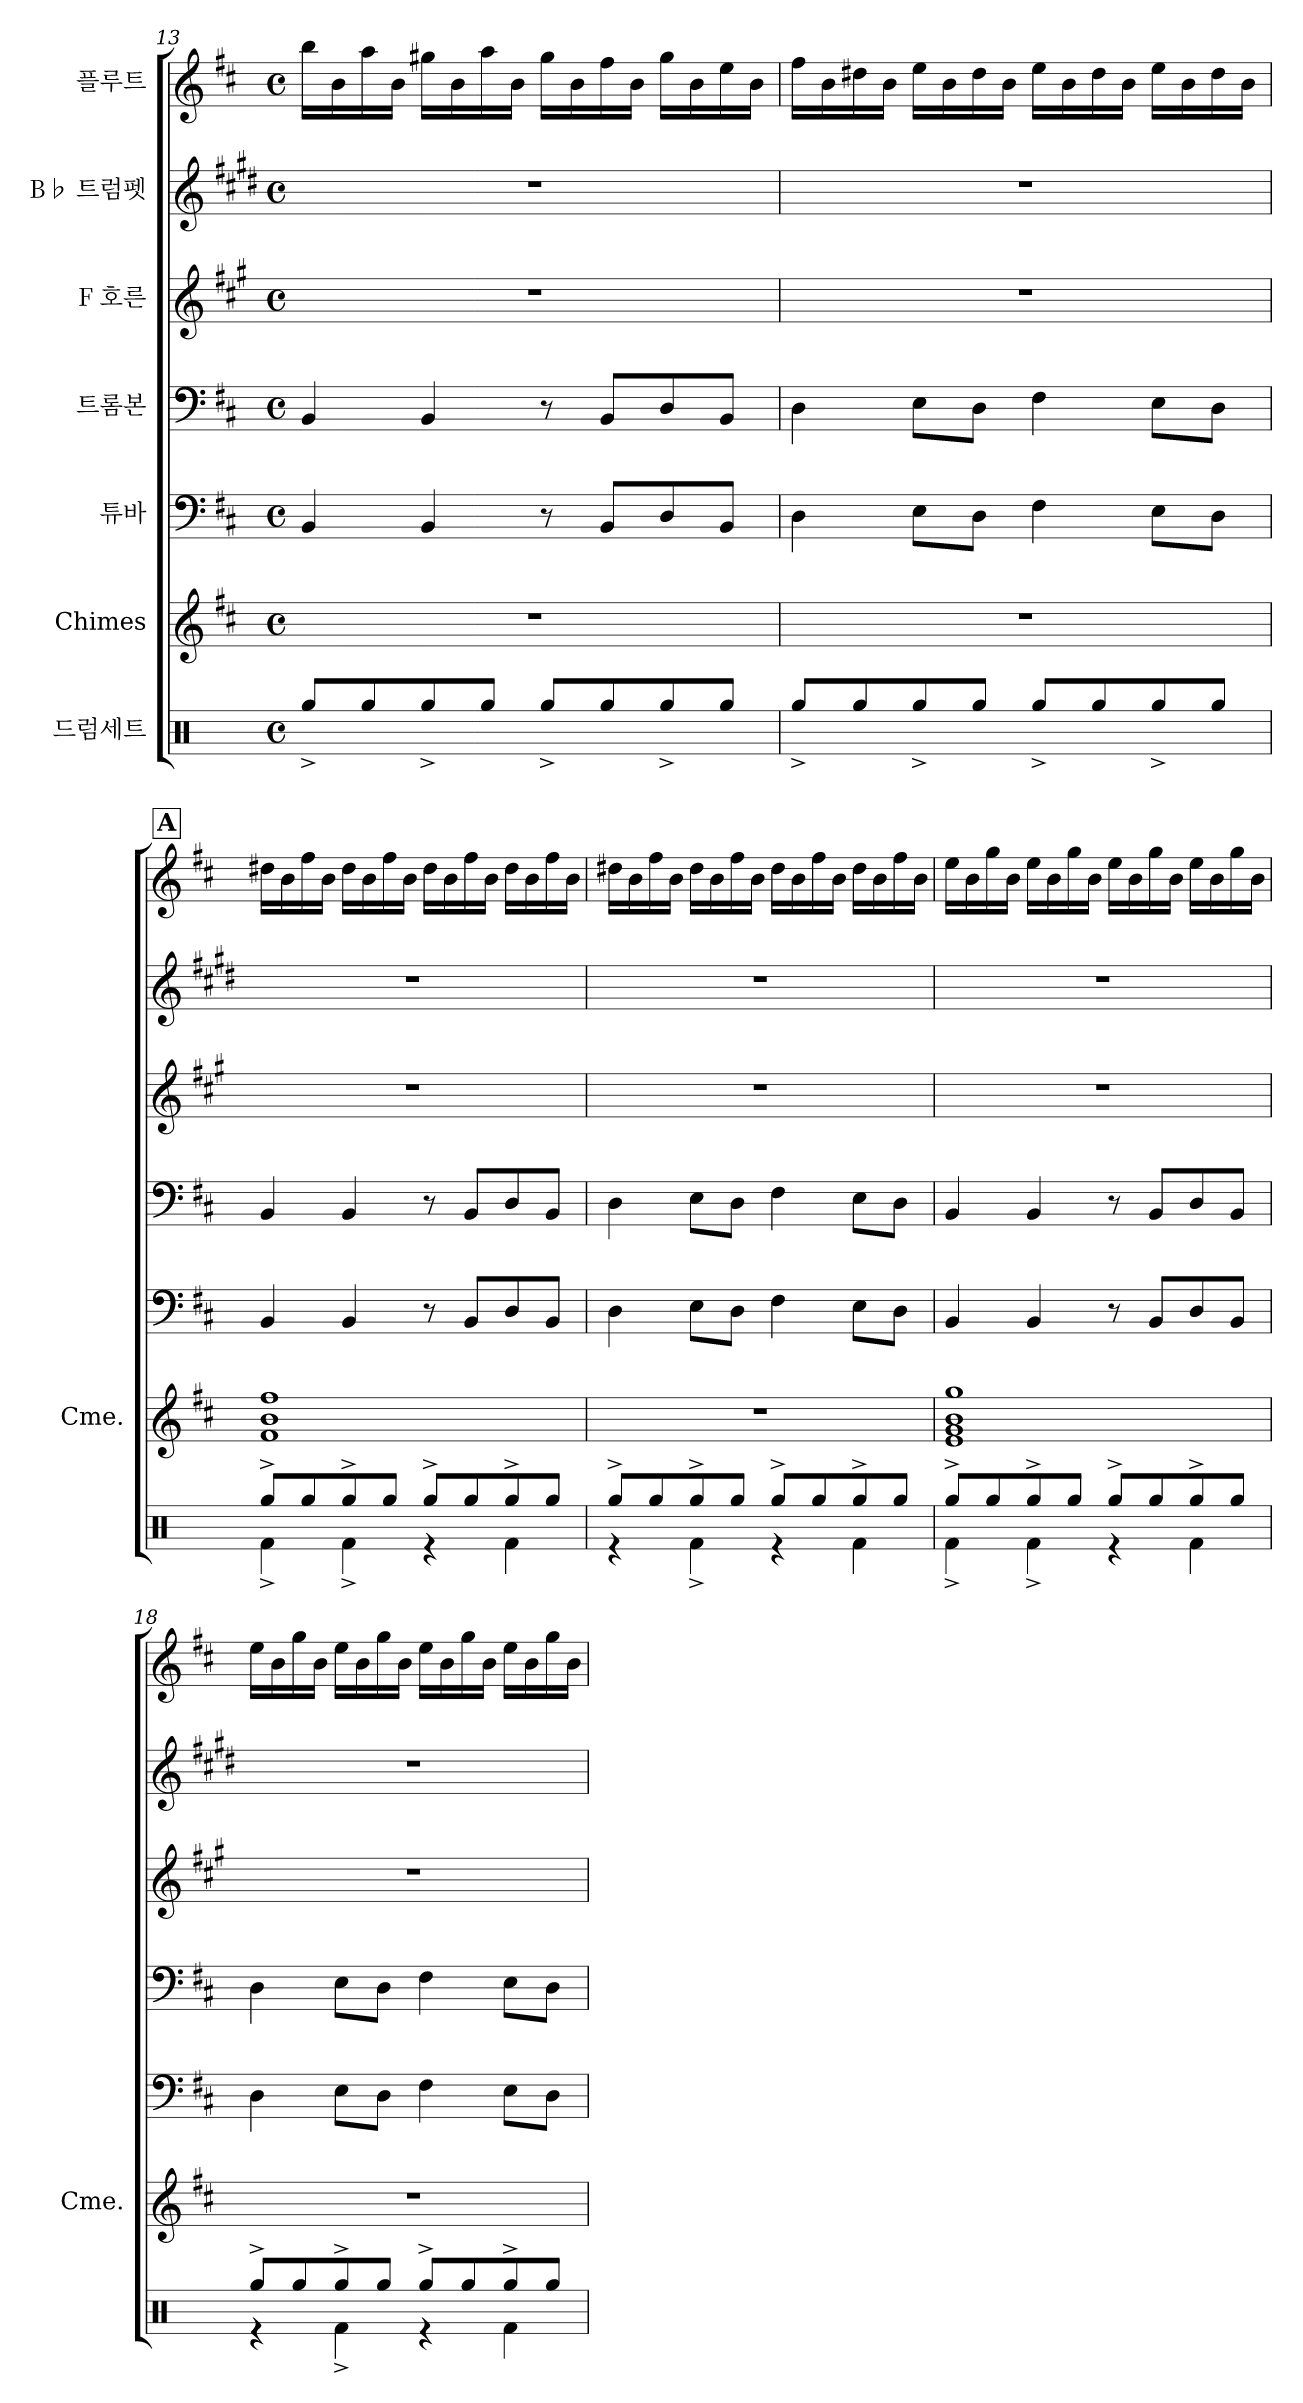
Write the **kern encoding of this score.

**kern	**kern	**kern	**kern	**kern	**kern	**kern
*part7	*part6	*part5	*part4	*part3	*part2	*part1
*staff7	*staff6	*staff5	*staff4	*staff3	*staff2	*staff1
*I"드럼세트	*I"Chimes	*I"튜바	*I"트롬본	*I"F 호른	*I"B♭ 트럼펫	*I"플루트
*	*I'Cme.	*	*	*	*	*
*clefX	*clefG2	*clefF4	*clefF4	*clefG2	*clefG2	*clefG2
*	*	*	*	*ITrd4c7	*ITrd1c2	*
*k[]	*k[f#c#]	*k[f#c#]	*k[f#c#]	*k[f#c#]	*k[f#c#]	*k[f#c#]
*M4/4	*M4/4	*M4/4	*M4/4	*M4/4	*M4/4	*M4/4
*met(c)	*met(c)	*met(c)	*met(c)	*met(c)	*met(c)	*met(c)
=13	=13	=13	=13	=13	=13	=13
8Rgg^/L	1r	4BB/	4BB/	1r	1r	16bb\LL
.	.	.	.	.	.	16b\
8Rgg/	.	.	.	.	.	16aa\
.	.	.	.	.	.	16b\JJ
8Rgg^/	.	4BB/	4BB/	.	.	16gg#X\LL
.	.	.	.	.	.	16b\
8Rgg/J	.	.	.	.	.	16aa\
.	.	.	.	.	.	16b\JJ
8Rgg^/L	.	8r	8r	.	.	16gg#\LL
.	.	.	.	.	.	16b\
8Rgg/	.	8BB/L	8BB/L	.	.	16ff#\
.	.	.	.	.	.	16b\JJ
8Rgg^/	.	8D/	8D/	.	.	16gg#\LL
.	.	.	.	.	.	16b\
8Rgg/J	.	8BB/J	8BB/J	.	.	16ee\
.	.	.	.	.	.	16b\JJ
!!LO:PB:g=z
=14	=14	=14	=14	=14	=14	=14
8Rgg^/L	1r	4D\	4D\	1r	1r	16ff#\LL
.	.	.	.	.	.	16b\
8Rgg/	.	.	.	.	.	16dd#X\
.	.	.	.	.	.	16b\JJ
8Rgg^/	.	8E\L	8E\L	.	.	16ee\LL
.	.	.	.	.	.	16b\
8Rgg/J	.	8D\J	8D\J	.	.	16dd#\
.	.	.	.	.	.	16b\JJ
8Rgg^/L	.	4F#\	4F#\	.	.	16ee\LL
.	.	.	.	.	.	16b\
8Rgg/	.	.	.	.	.	16dd#\
.	.	.	.	.	.	16b\JJ
8Rgg^/	.	8E\L	8E\L	.	.	16ee\LL
.	.	.	.	.	.	16b\
8Rgg/J	.	8D\J	8D\J	.	.	16dd#\
.	.	.	.	.	.	16b\JJ
!!LO:REH:place=s1:a:B:fs=14:t=A
=15	=15	=15	=15	=15	=15	=15
*^	*	*	*	*	*	*
8Rgg^/L	4Rf^\	1f# 1b 1ff#	4BB/	4BB/	1r	1r	16dd#X\LL
.	.	.	.	.	.	.	16b\
8Rgg/	.	.	.	.	.	.	16ff#\
.	.	.	.	.	.	.	16b\JJ
8Rgg^/	4Rf^\	.	4BB/	4BB/	.	.	16dd#\LL
.	.	.	.	.	.	.	16b\
8Rgg/J	.	.	.	.	.	.	16ff#\
.	.	.	.	.	.	.	16b\JJ
8Rgg^/L	4r	.	8r	8r	.	.	16dd#\LL
.	.	.	.	.	.	.	16b\
8Rgg/	.	.	8BB/L	8BB/L	.	.	16ff#\
.	.	.	.	.	.	.	16b\JJ
8Rgg^/	4Rf\	.	8D/	8D/	.	.	16dd#\LL
.	.	.	.	.	.	.	16b\
8Rgg/J	.	.	8BB/J	8BB/J	.	.	16ff#\
.	.	.	.	.	.	.	16b\JJ
!!LO:PB:g=z
=16	=16	=16	=16	=16	=16	=16	=16
8Rgg^/L	4r	1r	4D\	4D\	1r	1r	16dd#X\LL
.	.	.	.	.	.	.	16b\
8Rgg/	.	.	.	.	.	.	16ff#\
.	.	.	.	.	.	.	16b\JJ
8Rgg^/	4Rf^\	.	8E\L	8E\L	.	.	16dd#\LL
.	.	.	.	.	.	.	16b\
8Rgg/J	.	.	8D\J	8D\J	.	.	16ff#\
.	.	.	.	.	.	.	16b\JJ
8Rgg^/L	4r	.	4F#\	4F#\	.	.	16dd#\LL
.	.	.	.	.	.	.	16b\
8Rgg/	.	.	.	.	.	.	16ff#\
.	.	.	.	.	.	.	16b\JJ
8Rgg^/	4Rf\	.	8E\L	8E\L	.	.	16dd#\LL
.	.	.	.	.	.	.	16b\
8Rgg/J	.	.	8D\J	8D\J	.	.	16ff#\
.	.	.	.	.	.	.	16b\JJ
=17	=17	=17	=17	=17	=17	=17	=17
8Rgg^/L	4Rf^\	1e 1g 1b 1gg	4BB/	4BB/	1r	1r	16ee\LL
.	.	.	.	.	.	.	16b\
8Rgg/	.	.	.	.	.	.	16gg\
.	.	.	.	.	.	.	16b\JJ
8Rgg^/	4Rf^\	.	4BB/	4BB/	.	.	16ee\LL
.	.	.	.	.	.	.	16b\
8Rgg/J	.	.	.	.	.	.	16gg\
.	.	.	.	.	.	.	16b\JJ
8Rgg^/L	4r	.	8r	8r	.	.	16ee\LL
.	.	.	.	.	.	.	16b\
8Rgg/	.	.	8BB/L	8BB/L	.	.	16gg\
.	.	.	.	.	.	.	16b\JJ
8Rgg^/	4Rf\	.	8D/	8D/	.	.	16ee\LL
.	.	.	.	.	.	.	16b\
8Rgg/J	.	.	8BB/J	8BB/J	.	.	16gg\
.	.	.	.	.	.	.	16b\JJ
!!LO:PB:g=z
=18	=18	=18	=18	=18	=18	=18	=18
8Rgg^/L	4r	1r	4D\	4D\	1r	1r	16ee\LL
.	.	.	.	.	.	.	16b\
8Rgg/	.	.	.	.	.	.	16gg\
.	.	.	.	.	.	.	16b\JJ
8Rgg^/	4Rf^\	.	8E\L	8E\L	.	.	16ee\LL
.	.	.	.	.	.	.	16b\
8Rgg/J	.	.	8D\J	8D\J	.	.	16gg\
.	.	.	.	.	.	.	16b\JJ
8Rgg^/L	4r	.	4F#\	4F#\	.	.	16ee\LL
.	.	.	.	.	.	.	16b\
8Rgg/	.	.	.	.	.	.	16gg\
.	.	.	.	.	.	.	16b\JJ
8Rgg^/	4Rf\	.	8E\L	8E\L	.	.	16ee\LL
.	.	.	.	.	.	.	16b\
8Rgg/J	.	.	8D\J	8D\J	.	.	16gg\
.	.	.	.	.	.	.	16b\JJ
*v	*v	*	*	*	*	*	*
=	=	=	=	=	=	=
*-	*-	*-	*-	*-	*-	*-
